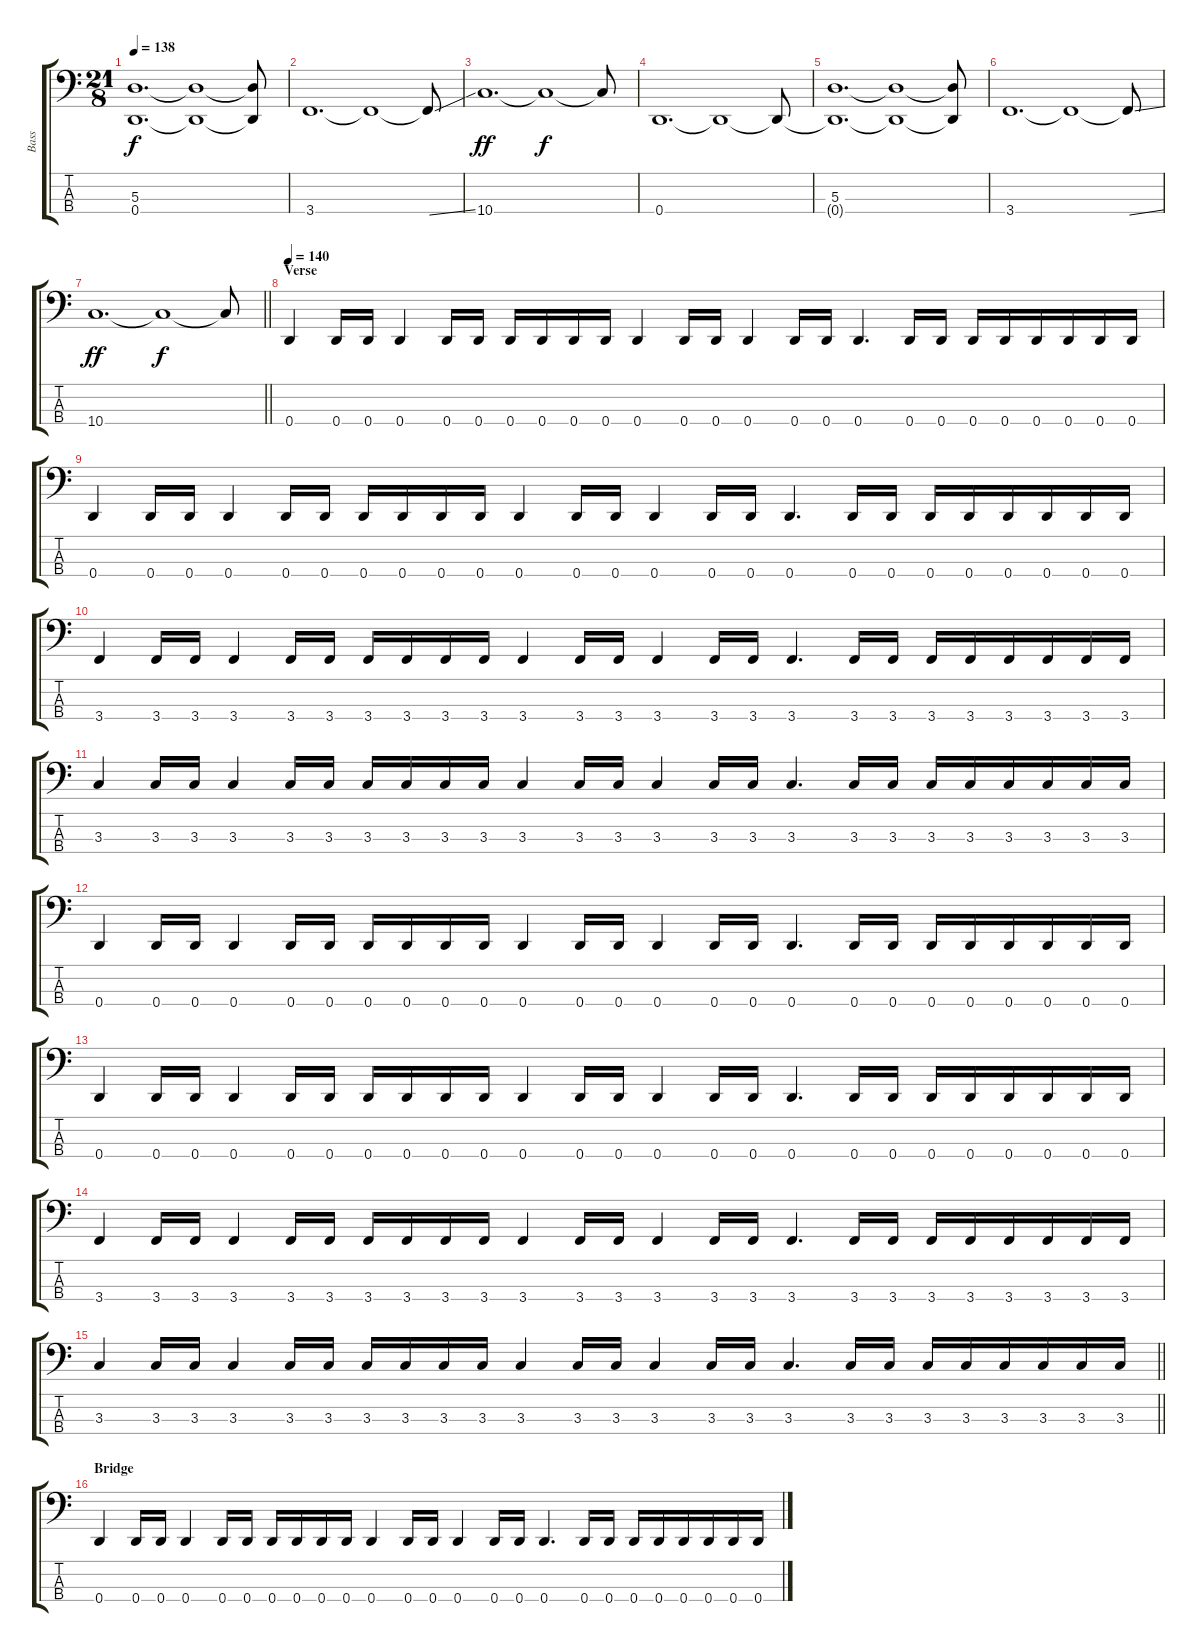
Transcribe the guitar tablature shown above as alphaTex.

\track ("Bass" "Bass") {instrument electricbasspick}
\staff {score tabs}
\tuning (G2 D2 A1 D1) {hide}
\ts (21 8)
\tempo 138
\clef f4
\ks c
(5.3 0.4{t}).1{d dy f} (5.3{t} 0.4{t}).1 (5.3{t} 0.4{t}).8 |
3.4.1{d} 3.4{t}.1 3.4{ss t}.8 |
10.4.1{d dy ff} 10.4{t}.1{dy f} 10.4{t}.8 |
0.4.1{d} 0.4{t}.1 0.4{t}.8 |
(5.3 0.4{t}).1{d} (5.3{t} 0.4{t}).1 (5.3{t} 0.4{t}).8 |
3.4.1{d} 3.4{t}.1 3.4{ss t}.8 |
\barLineRight lightlight
10.4.1{d dy ff} 10.4{t}.1{dy f} 10.4{t}.8 |
\section ("" "Verse")
\tempo 140
0.4.4 0.4.16 0.4.16 0.4.4 0.4.16 0.4.16 0.4.16 0.4.16 0.4.16 0.4.16 0.4.4 0.4.16 0.4.16 0.4.4 0.4.16 0.4.16 0.4.4{d} 0.4.16 0.4.16 0.4.16 0.4.16 0.4.16 0.4.16 0.4.16 0.4.16 |
0.4.4 0.4.16 0.4.16 0.4.4 0.4.16 0.4.16 0.4.16 0.4.16 0.4.16 0.4.16 0.4.4 0.4.16 0.4.16 0.4.4 0.4.16 0.4.16 0.4.4{d} 0.4.16 0.4.16 0.4.16 0.4.16 0.4.16 0.4.16 0.4.16 0.4.16 |
3.4.4 3.4.16 3.4.16 3.4.4 3.4.16 3.4.16 3.4.16 3.4.16 3.4.16 3.4.16 3.4.4 3.4.16 3.4.16 3.4.4 3.4.16 3.4.16 3.4.4{d} 3.4.16 3.4.16 3.4.16 3.4.16 3.4.16 3.4.16 3.4.16 3.4.16 |
3.3.4 3.3.16 3.3.16 3.3.4 3.3.16 3.3.16 3.3.16 3.3.16 3.3.16 3.3.16 3.3.4 3.3.16 3.3.16 3.3.4 3.3.16 3.3.16 3.3.4{d} 3.3.16 3.3.16 3.3.16 3.3.16 3.3.16 3.3.16 3.3.16 3.3.16 |
0.4.4 0.4.16 0.4.16 0.4.4 0.4.16 0.4.16 0.4.16 0.4.16 0.4.16 0.4.16 0.4.4 0.4.16 0.4.16 0.4.4 0.4.16 0.4.16 0.4.4{d} 0.4.16 0.4.16 0.4.16 0.4.16 0.4.16 0.4.16 0.4.16 0.4.16 |
0.4.4 0.4.16 0.4.16 0.4.4 0.4.16 0.4.16 0.4.16 0.4.16 0.4.16 0.4.16 0.4.4 0.4.16 0.4.16 0.4.4 0.4.16 0.4.16 0.4.4{d} 0.4.16 0.4.16 0.4.16 0.4.16 0.4.16 0.4.16 0.4.16 0.4.16 |
3.4.4 3.4.16 3.4.16 3.4.4 3.4.16 3.4.16 3.4.16 3.4.16 3.4.16 3.4.16 3.4.4 3.4.16 3.4.16 3.4.4 3.4.16 3.4.16 3.4.4{d} 3.4.16 3.4.16 3.4.16 3.4.16 3.4.16 3.4.16 3.4.16 3.4.16 |
\barLineRight lightlight
3.3.4 3.3.16 3.3.16 3.3.4 3.3.16 3.3.16 3.3.16 3.3.16 3.3.16 3.3.16 3.3.4 3.3.16 3.3.16 3.3.4 3.3.16 3.3.16 3.3.4{d} 3.3.16 3.3.16 3.3.16 3.3.16 3.3.16 3.3.16 3.3.16 3.3.16 |
\section ("" "Bridge")
0.4.4 0.4.16 0.4.16 0.4.4 0.4.16 0.4.16 0.4.16 0.4.16 0.4.16 0.4.16 0.4.4 0.4.16 0.4.16 0.4.4 0.4.16 0.4.16 0.4.4{d} 0.4.16 0.4.16 0.4.16 0.4.16 0.4.16 0.4.16 0.4.16 0.4.16
